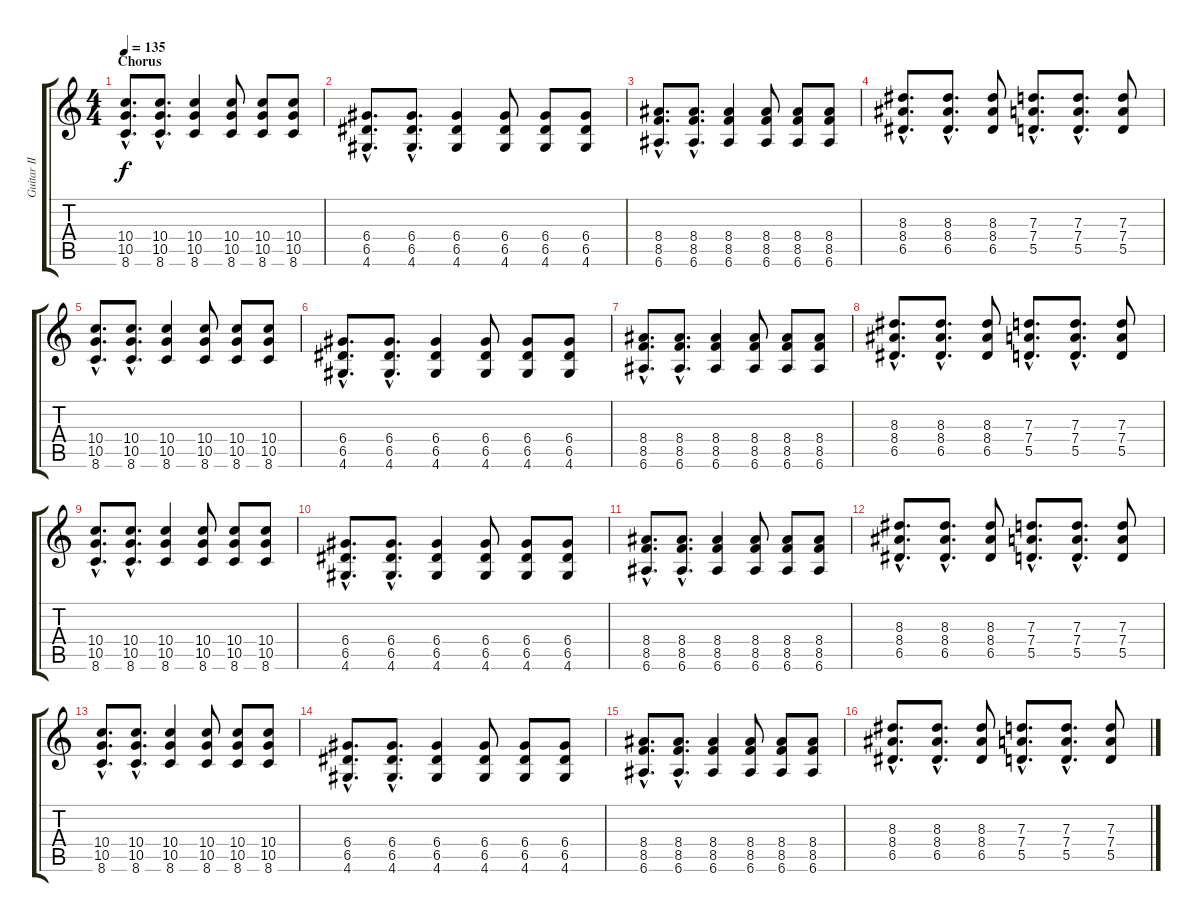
\track ("Guitar II" "Guitar II") {instrument distortionguitar}
\staff {score tabs}
\tuning (E4 B3 G3 D3 A2 E2) {hide}
\ts (4 4)
\section ("" "Chorus")
\tempo 135
\clef g2
\ks c
(10.4{hac} 10.5{hac} 8.6{hac}).8{d dy f} (10.4{hac} 10.5{hac} 8.6{hac}).8{d} (10.4 10.5 8.6).4 (10.4 10.5 8.6).8 (10.4 10.5 8.6).8 (10.4 10.5 8.6).8 |
(6.4{hac} 6.5{hac} 4.6{hac}).8{d} (6.4{hac} 6.5{hac} 4.6{hac}).8{d} (6.4 6.5 4.6).4 (6.4 6.5 4.6).8 (6.4 6.5 4.6).8 (6.4 6.5 4.6).8 |
(8.4{hac} 8.5{hac} 6.6{hac}).8{d} (8.4{hac} 8.5{hac} 6.6{hac}).8{d} (8.4 8.5 6.6).4 (8.4 8.5 6.6).8 (8.4 8.5 6.6).8 (8.4 8.5 6.6).8 |
(8.3{hac} 8.4{hac} 6.5{hac}).8{d} (8.3{hac} 8.4{hac} 6.5{hac}).8{d} (8.3 8.4 6.5).8 (7.3{hac} 7.4{hac} 5.5{hac}).8{d} (7.3{hac} 7.4{hac} 5.5{hac}).8{d} (7.3 7.4 5.5).8 |
(10.4{hac} 10.5{hac} 8.6{hac}).8{d} (10.4{hac} 10.5{hac} 8.6{hac}).8{d} (10.4 10.5 8.6).4 (10.4 10.5 8.6).8 (10.4 10.5 8.6).8 (10.4 10.5 8.6).8 |
(6.4{hac} 6.5{hac} 4.6{hac}).8{d} (6.4{hac} 6.5{hac} 4.6{hac}).8{d} (6.4 6.5 4.6).4 (6.4 6.5 4.6).8 (6.4 6.5 4.6).8 (6.4 6.5 4.6).8 |
(8.4{hac} 8.5{hac} 6.6{hac}).8{d} (8.4{hac} 8.5{hac} 6.6{hac}).8{d} (8.4 8.5 6.6).4 (8.4 8.5 6.6).8 (8.4 8.5 6.6).8 (8.4 8.5 6.6).8 |
(8.3{hac} 8.4{hac} 6.5{hac}).8{d} (8.3{hac} 8.4{hac} 6.5{hac}).8{d} (8.3 8.4 6.5).8 (7.3{hac} 7.4{hac} 5.5{hac}).8{d} (7.3{hac} 7.4{hac} 5.5{hac}).8{d} (7.3 7.4 5.5).8 |
(10.4{hac} 10.5{hac} 8.6{hac}).8{d} (10.4{hac} 10.5{hac} 8.6{hac}).8{d} (10.4 10.5 8.6).4 (10.4 10.5 8.6).8 (10.4 10.5 8.6).8 (10.4 10.5 8.6).8 |
(6.4{hac} 6.5{hac} 4.6{hac}).8{d} (6.4{hac} 6.5{hac} 4.6{hac}).8{d} (6.4 6.5 4.6).4 (6.4 6.5 4.6).8 (6.4 6.5 4.6).8 (6.4 6.5 4.6).8 |
(8.4{hac} 8.5{hac} 6.6{hac}).8{d} (8.4{hac} 8.5{hac} 6.6{hac}).8{d} (8.4 8.5 6.6).4 (8.4 8.5 6.6).8 (8.4 8.5 6.6).8 (8.4 8.5 6.6).8 |
(8.3{hac} 8.4{hac} 6.5{hac}).8{d} (8.3{hac} 8.4{hac} 6.5{hac}).8{d} (8.3 8.4 6.5).8 (7.3{hac} 7.4{hac} 5.5{hac}).8{d} (7.3{hac} 7.4{hac} 5.5{hac}).8{d} (7.3 7.4 5.5).8 |
(10.4{hac} 10.5{hac} 8.6{hac}).8{d} (10.4{hac} 10.5{hac} 8.6{hac}).8{d} (10.4 10.5 8.6).4 (10.4 10.5 8.6).8 (10.4 10.5 8.6).8 (10.4 10.5 8.6).8 |
(6.4{hac} 6.5{hac} 4.6{hac}).8{d} (6.4{hac} 6.5{hac} 4.6{hac}).8{d} (6.4 6.5 4.6).4 (6.4 6.5 4.6).8 (6.4 6.5 4.6).8 (6.4 6.5 4.6).8 |
(8.4{hac} 8.5{hac} 6.6{hac}).8{d} (8.4{hac} 8.5{hac} 6.6{hac}).8{d} (8.4 8.5 6.6).4 (8.4 8.5 6.6).8 (8.4 8.5 6.6).8 (8.4 8.5 6.6).8 |
(8.3{hac} 8.4{hac} 6.5{hac}).8{d} (8.3{hac} 8.4{hac} 6.5{hac}).8{d} (8.3 8.4 6.5).8 (7.3{hac} 7.4{hac} 5.5{hac}).8{d} (7.3{hac} 7.4{hac} 5.5{hac}).8{d} (7.3 7.4 5.5).8
